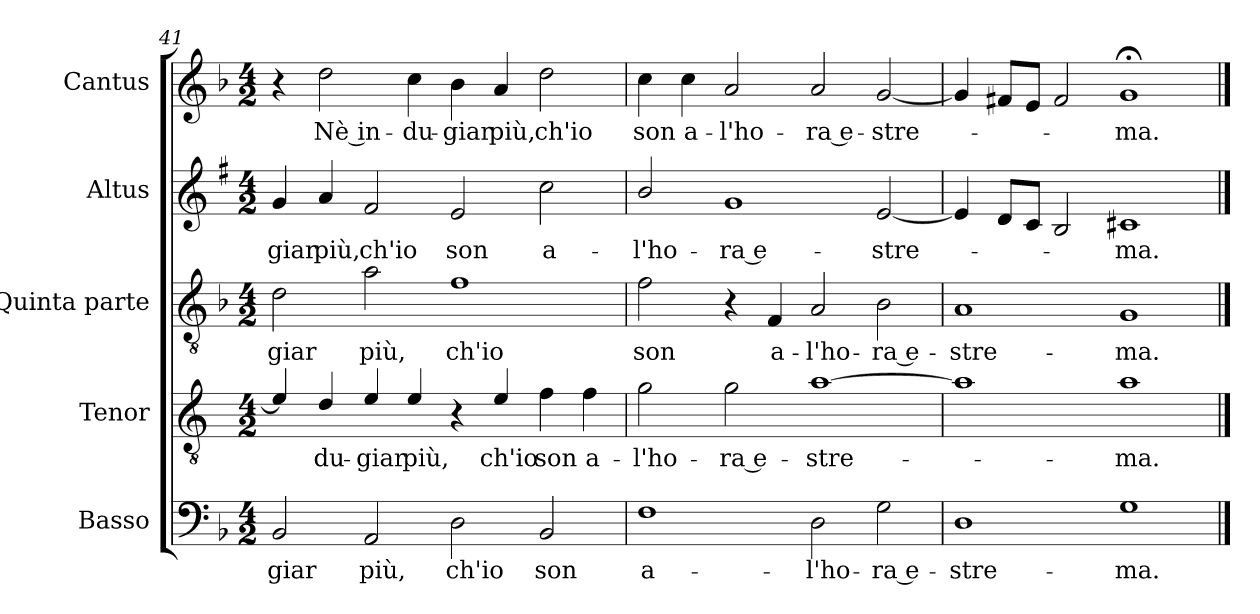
**kern	**text	**kern	**text	**kern	**text	**kern	**text	**kern	**text
*part5	*part5	*part4	*part4	*part3	*part3	*part2	*part2	*part1	*part1
*staff5	*staff5	*staff4	*staff4	*staff3	*staff3	*staff2	*staff2	*staff1	*staff1
*I"Basso	*	*I"Tenor	*	*I"Quinta parte	*	*I"Altus	*	*I"Cantus	*
*I'B	*	*I'T	*	*	*	*I'A	*	*I'C	*
*clefF4	*	*clefGv2	*	*clefGv2	*	*clefG2	*	*clefG2	*
*	*	*ITrd4c7	*	*	*	*ITrd1c2	*	*	*
*k[b-]	*	*k[b-]	*	*k[b-]	*	*k[b-]	*	*k[b-]	*
*F:	*	*F:	*	*F:	*	*F:	*	*F:	*
*M4/2	*	*M4/2	*	*M4/2	*	*M4/2	*	*M4/2	*
=41	=41	=41	=41	=41	=41	=41	=41	=41	=41
!	!LO:LY:b	!	!	!	!LO:LY:b	!	!LO:LY:b	!	!
2BB-/	-giar	4A/]	.	2d\	-giar	4f/	-giar	4r	.
!	!	!	!LO:LY:b	!	!	!	!LO:LY:b	!	!LO:LY:b
.	.	4G/	-du-	.	.	4g/	più,	2dd\	Nè in-
!	!LO:LY:b	!	!LO:LY:b	!	!LO:LY:b	!	!LO:LY:b	!	!
2AA/	più,	4A/	-giar	2a\	più,	2e/	ch'io	.	.
!	!	!	!LO:LY:b	!	!	!	!	!	!LO:LY:b
.	.	4A/	più,	.	.	.	.	4cc\	-du-
!	!LO:LY:b	!	!	!	!LO:LY:b	!	!LO:LY:b	!	!LO:LY:b
2D\	ch'io	4r	.	1f	ch'io	2d/	son	4b-\	-giar
!	!	!	!LO:LY:b	!	!	!	!	!	!LO:LY:b
.	.	4A/	ch'io	.	.	.	.	4a/	più,
!	!LO:LY:b	!	!LO:LY:b	!	!	!	!LO:LY:b	!	!LO:LY:b
2BB-/	son	4B-\	son	.	.	2b-\	a-	2dd\	ch'io
!	!	!	!LO:LY:b	!	!	!	!	!	!
.	.	4B-\	a-	.	.	.	.	.	.
=42	=42	=42	=42	=42	=42	=42	=42	=42	=42
!	!LO:LY:b	!	!LO:LY:b	!	!LO:LY:b	!	!LO:LY:b	!	!LO:LY:b
1F	a-	2c\	-l'ho-	2f\	son	2a/	-l'ho-	4cc\	son
!	!	!	!	!	!	!	!	!	!LO:LY:b
.	.	.	.	.	.	.	.	4cc\	a-
!	!	!	!LO:LY:b	!	!	!	!LO:LY:b	!	!LO:LY:b
.	.	2c\	-ra e-	4r	.	1f	-ra e-	2a/	-l'ho-
!	!	!	!	!	!LO:LY:b	!	!	!	!
.	.	.	.	4F/	a-	.	.	.	.
!	!LO:LY:b	!	!LO:LY:b	!	!LO:LY:b	!	!	!	!LO:LY:b
2D\	-l'ho-	[1d	-stre-	2A/	-l'ho-	.	.	2a/	-ra e-
!	!LO:LY:b	!	!	!	!LO:LY:b	!	!LO:LY:b	!	!LO:LY:b
2G\	-ra e-	.	.	2B-\	-ra e-	[2d/	-stre-	[2g/	-stre-
=43	=43	=43	=43	=43	=43	=43	=43	=43	=43
!	!LO:LY:b	!	!	!	!LO:LY:b	!	!	!	!
1D	-stre-	1d]	.	1A	-stre-	4d/]	.	4g/]	.
.	.	.	.	.	.	8c/L	.	8f#X/L	.
.	.	.	.	.	.	8B-/J	.	8e/J	.
.	.	.	.	.	.	2A/	.	2f#/	.
!	!LO:LY:b	!	!LO:LY:b	!	!LO:LY:b	!	!LO:LY:b	!	!LO:LY:b
1G	-ma.	1d	-ma.	1G	-ma.	1Bn	-ma.	1g;<	-ma.
==	==	==	==	==	==	==	==	==	==
*-	*-	*-	*-	*-	*-	*-	*-	*-	*-
